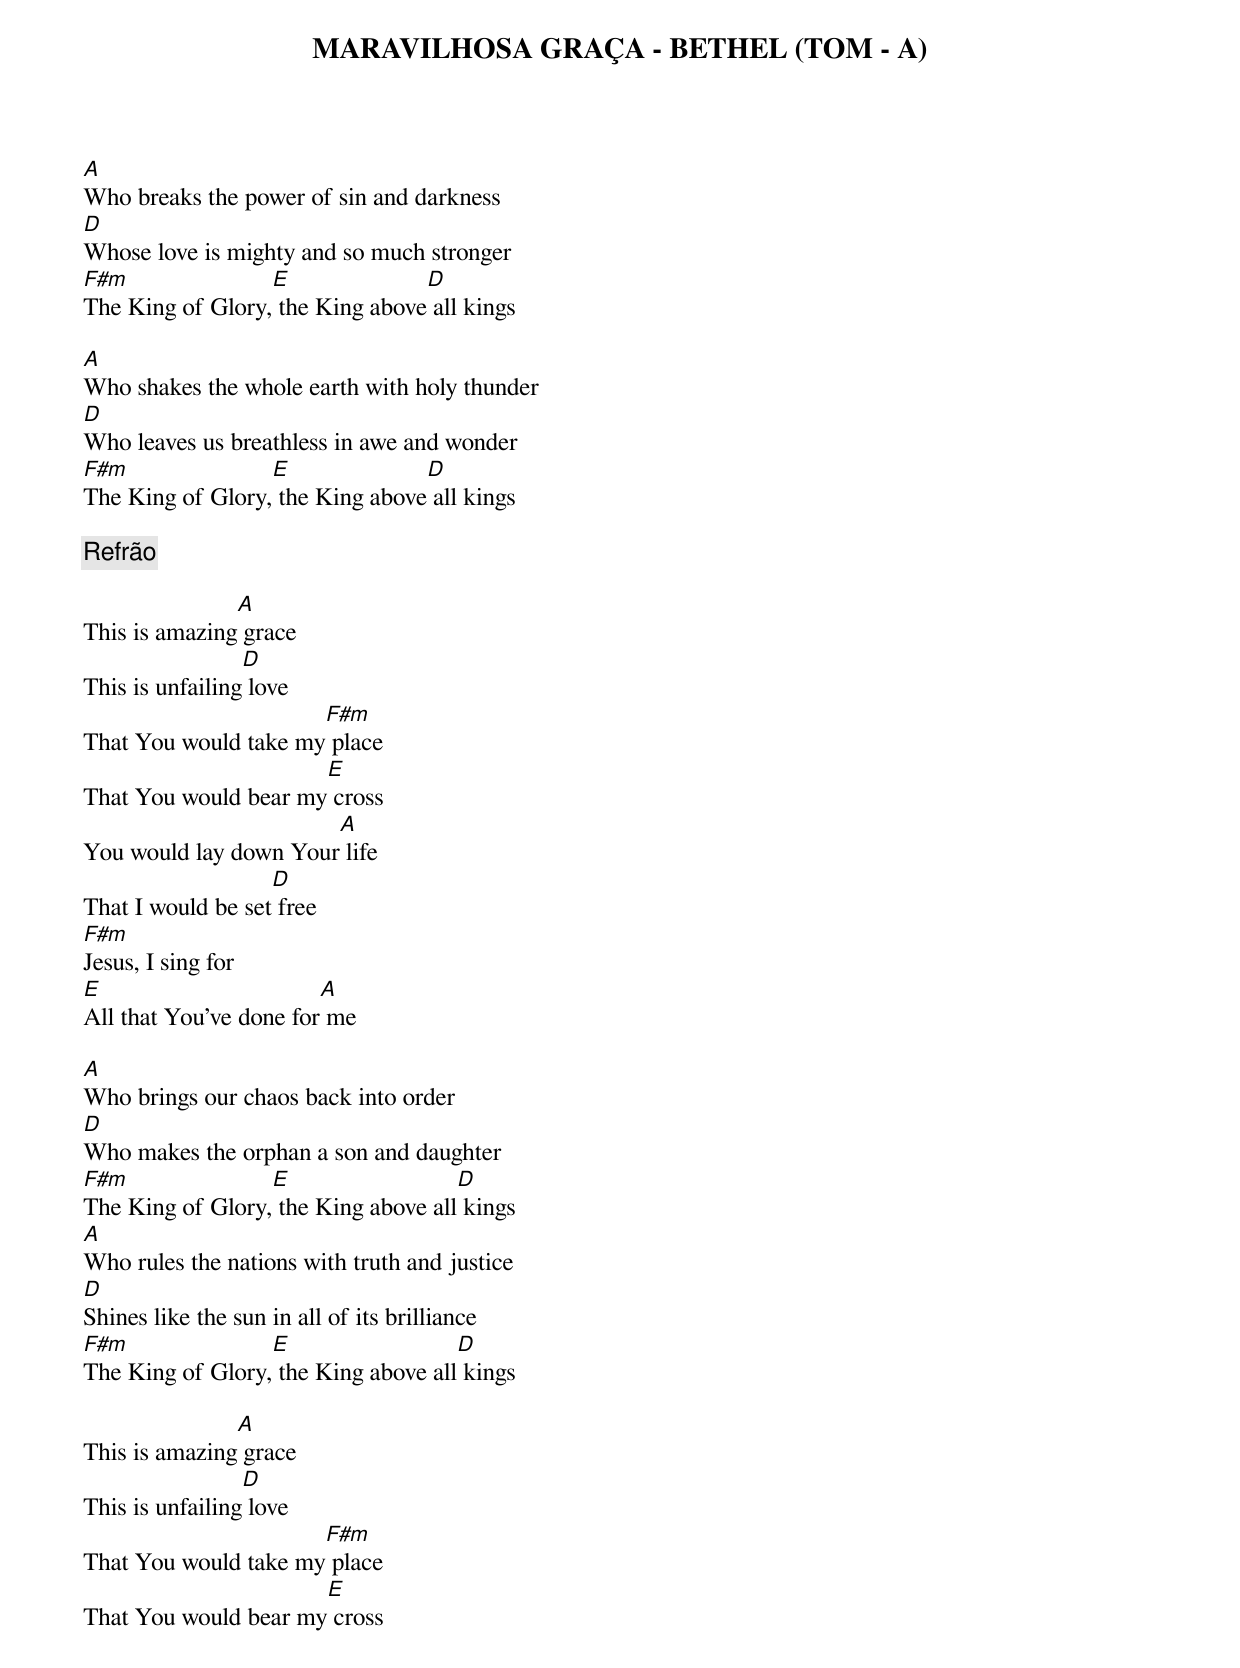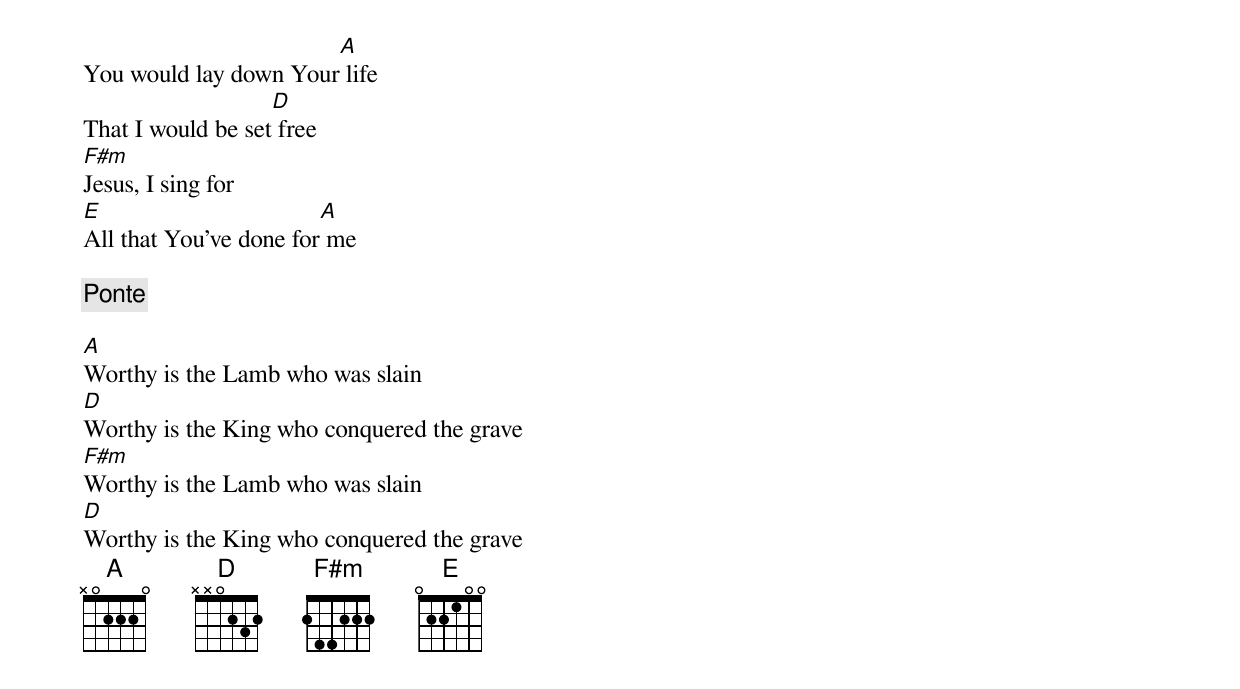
MARAVILHOSA GRAÇA - BETHEL (TOM - A)

A
Who breaks the power of sin and darkness
D
Whose love is mighty and so much stronger
F#m               E              D
The King of Glory, the King above all kings

A
Who shakes the whole earth with holy thunder
D
Who leaves us breathless in awe and wonder
F#m               E              D
The King of Glory, the King above all kings

[Refrão]

               A
This is amazing grace
                 D
This is unfailing love
                      F#m
That You would take my place
                      E
That You would bear my cross
                       A
You would lay down Your life
                   D
That I would be set free
F#m
Jesus, I sing for
E                       A
All that You’ve done for me

A
Who brings our chaos back into order
D
Who makes the orphan a son and daughter
F#m               E                  D
The King of Glory, the King above all kings
A
Who rules the nations with truth and justice
D
Shines like the sun in all of its brilliance
F#m               E                  D
The King of Glory, the King above all kings

               A
This is amazing grace
                 D
This is unfailing love
                      F#m
That You would take my place
                      E
That You would bear my cross
                       A
You would lay down Your life
                   D
That I would be set free
F#m
Jesus, I sing for
E                       A
All that You’ve done for me

[Ponte]

A
Worthy is the Lamb who was slain
D
Worthy is the King who conquered the grave
F#m
Worthy is the Lamb who was slain
D
Worthy is the King who conquered the grave
